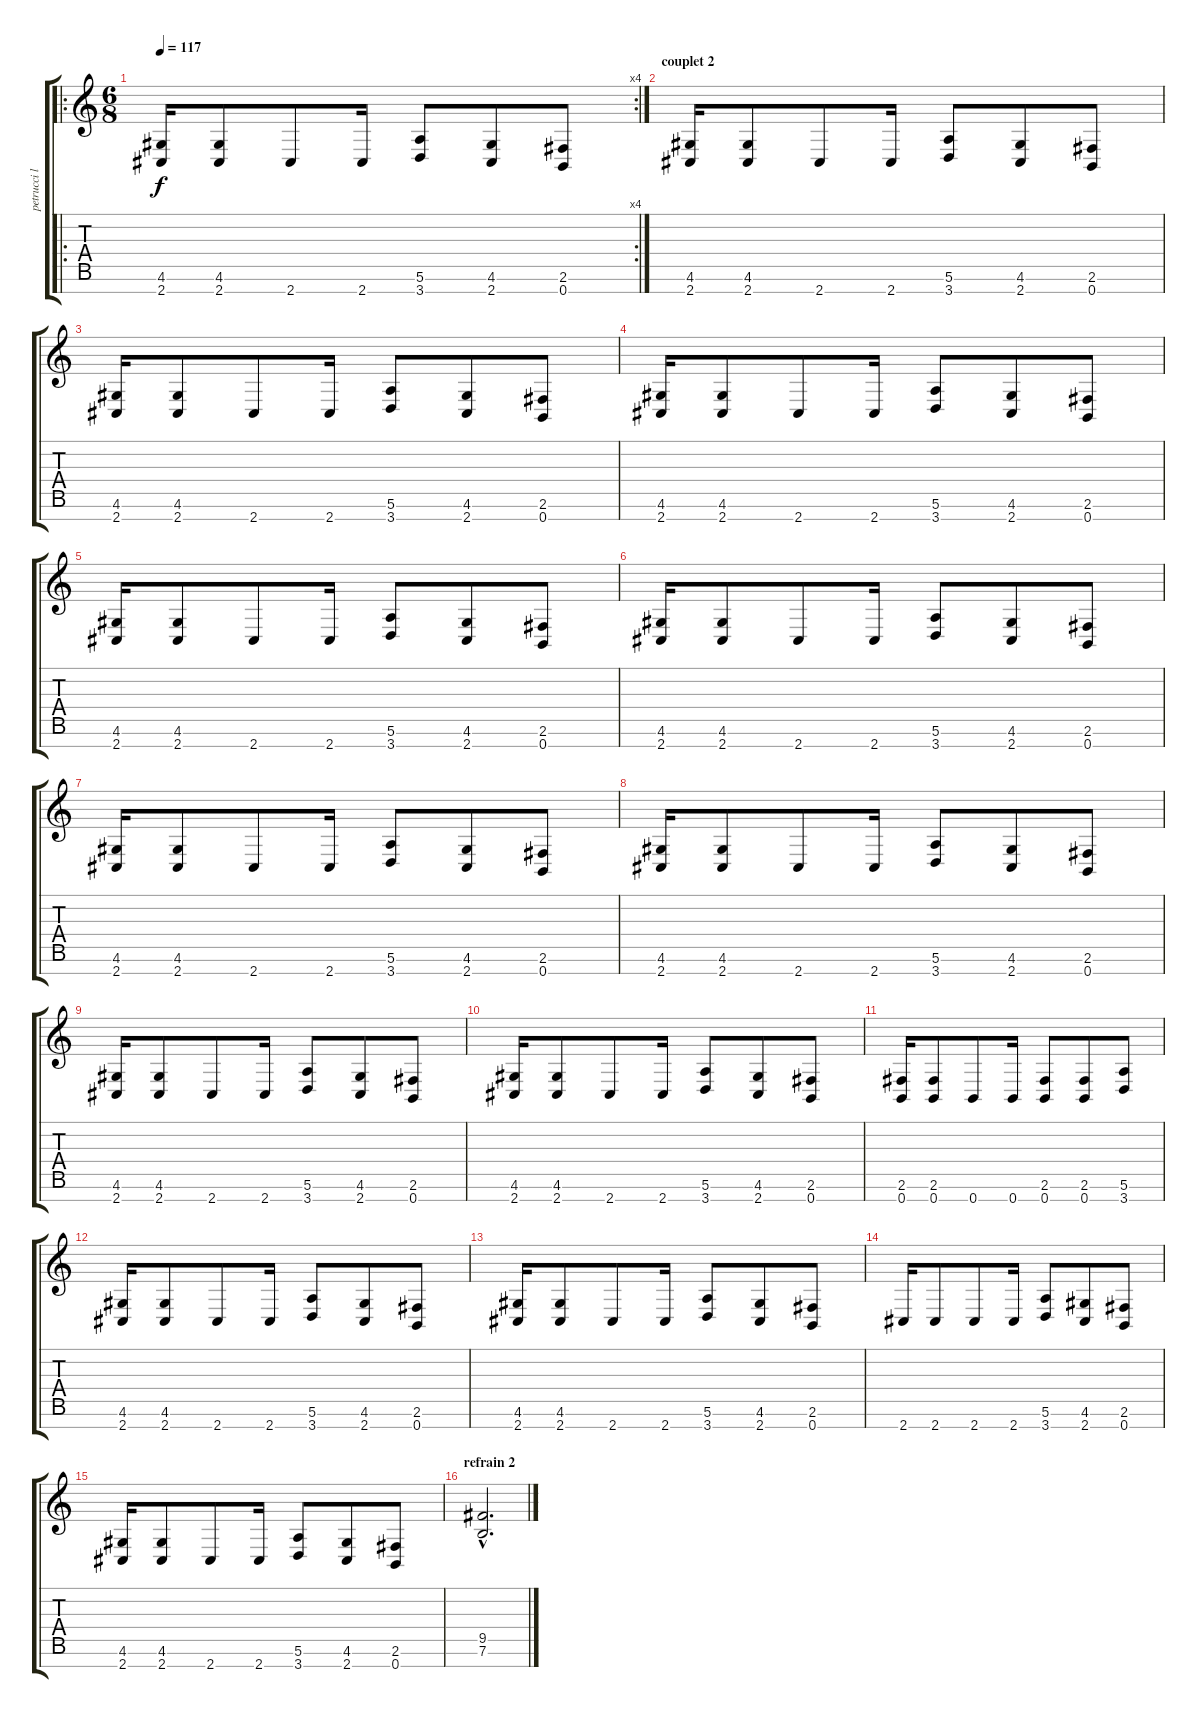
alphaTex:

\track ("petrucci lead 7str." "petrucci l") {instrument distortionguitar}
\staff {score tabs}
\tuning (E4 B3 G3 D3 A2 E2 B1) {hide}
\ro
\rc 4
\ts (6 8)
\tempo 117
\clef g2
\ks c
(4.6 2.7).16{dy f} (4.6 2.7).8 2.7.8 2.7.16 (5.6 3.7).8 (4.6 2.7).8 (2.6 0.7).8 |
\section ("" "couplet 2")
(4.6 2.7).16 (4.6 2.7).8 2.7.8 2.7.16 (5.6 3.7).8 (4.6 2.7).8 (2.6 0.7).8 |
(4.6 2.7).16 (4.6 2.7).8 2.7.8 2.7.16 (5.6 3.7).8 (4.6 2.7).8 (2.6 0.7).8 |
(4.6 2.7).16 (4.6 2.7).8 2.7.8 2.7.16 (5.6 3.7).8 (4.6 2.7).8 (2.6 0.7).8 |
(4.6 2.7).16 (4.6 2.7).8 2.7.8 2.7.16 (5.6 3.7).8 (4.6 2.7).8 (2.6 0.7).8 |
(4.6 2.7).16 (4.6 2.7).8 2.7.8 2.7.16 (5.6 3.7).8 (4.6 2.7).8 (2.6 0.7).8 |
(4.6 2.7).16 (4.6 2.7).8 2.7.8 2.7.16 (5.6 3.7).8 (4.6 2.7).8 (2.6 0.7).8 |
(4.6 2.7).16 (4.6 2.7).8 2.7.8 2.7.16 (5.6 3.7).8 (4.6 2.7).8 (2.6 0.7).8 |
(4.6 2.7).16 (4.6 2.7).8 2.7.8 2.7.16 (5.6 3.7).8 (4.6 2.7).8 (2.6 0.7).8 |
(4.6 2.7).16 (4.6 2.7).8 2.7.8 2.7.16 (5.6 3.7).8 (4.6 2.7).8 (2.6 0.7).8 |
(2.6 0.7).16 (2.6 0.7).8 0.7.8 0.7.16 (2.6 0.7).8 (2.6 0.7).8 (5.6 3.7).8 |
(4.6 2.7).16 (4.6 2.7).8 2.7.8 2.7.16 (5.6 3.7).8 (4.6 2.7).8 (2.6 0.7).8 |
(4.6 2.7).16 (4.6 2.7).8 2.7.8 2.7.16 (5.6 3.7).8 (4.6 2.7).8 (2.6 0.7).8 |
2.7.16 2.7.8 2.7.8 2.7.16 (5.6 3.7).8 (4.6 2.7).8 (2.6 0.7).8 |
(4.6 2.7).16 (4.6 2.7).8 2.7.8 2.7.16 (5.6 3.7).8 (4.6 2.7).8 (2.6 0.7).8 |
\section ("" "refrain 2")
(9.5{hac} 7.6{hac}).2{d}
